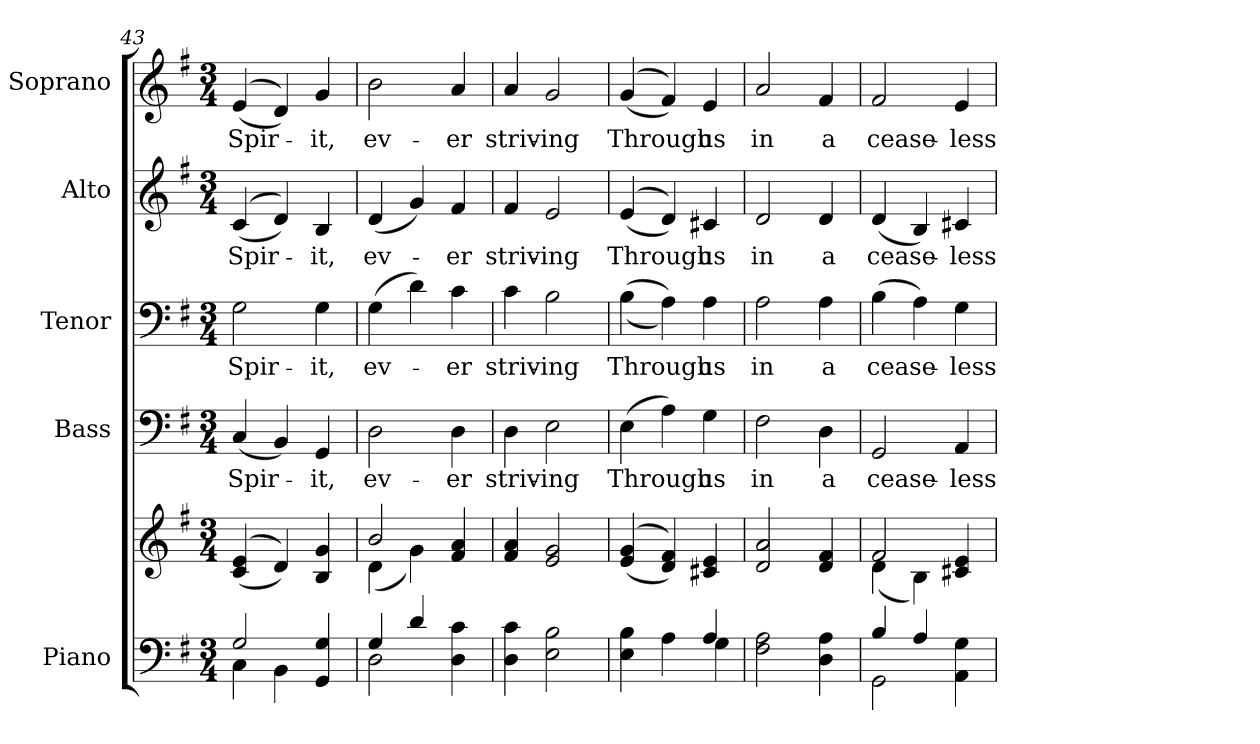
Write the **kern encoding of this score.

**kern	**kern	**kern	**text	**kern	**text	**kern	**text	**kern	**text
*part5	*part5	*part4	*part4	*part3	*part3	*part2	*part2	*part1	*part1
*staff6	*staff5	*staff4	*staff4	*staff3	*staff3	*staff2	*staff2	*staff1	*staff1
*I"Piano	*	*I"Bass	*	*I"Tenor	*	*I"Alto	*	*I"Soprano	*
*I'Pno.	*	*I'B.	*	*I'T.	*	*I'A.	*	*I'S.	*
*clefF4	*clefG2	*clefF4	*	*clefF4	*	*clefG2	*	*clefG2	*
*k[f#]	*k[f#]	*k[f#]	*	*k[f#]	*	*k[f#]	*	*k[f#]	*
*G:	*G:	*G:	*	*G:	*	*G:	*	*G:	*
*M3/4	*M3/4	*M3/4	*	*M3/4	*	*M3/4	*	*M3/4	*
=43	=43	=43	=43	=43	=43	=43	=43	=43	=43
*^	*	*	*	*	*	*	*	*	*
!	!	!	!	!LO:LY:b:color=#000000	!	!	!	!	!	!
!	!	!	!	!	!	!LO:LY:b:color=#000000	!	!	!	!
!	!	!	!	!	!	!	!	!LO:LY:b:color=#000000	!	!
!	!	!	!	!	!	!	!	!	!	!LO:LY:b:color=#000000
2Gi/	4Ci\	((4ci/ 4ei	(4Ci/	Spir-	2Gi\	Spir-	((4ci/	Spir-	((4ei/	Spir-
.	4BBi\	4di/))	4BBi/)	.	.	.	4di/))	.	4di/))	.
!	!	!	!	!LO:LY:b:color=#000000	!	!	!	!	!	!
!	!	!	!	!	!	!LO:LY:b:color=#000000	!	!	!	!
!	!	!	!	!	!	!	!	!LO:LY:b:color=#000000	!	!
!	!	!	!	!	!	!	!	!	!	!LO:LY:b:color=#000000
4GGi/ 4Gi	4ryy	4Bi/ 4gi	4GGi/	-it,	4Gi\	-it,	4Bi/	-it,	4gi/	-it,
=44	=44	=44	=44	=44	=44	=44	=44	=44	=44	=44
*	*	*^	*	*	*	*	*	*	*	*
!	!	!	!	!	!LO:LY:b:color=#000000	!	!	!	!	!	!
!	!	!	!	!	!	!	!LO:LY:b:color=#000000	!	!	!	!
!	!	!	!	!	!	!	!	!	!LO:LY:b:color=#000000	!	!
!	!	!	!	!	!	!	!	!	!	!	!LO:LY:b:color=#000000
4Gi/	2Di\	2bi/	(4di\	2Di\	ev-	(4Gi\	ev-	(4di/	ev-	2bi\	ev-
4di/	.	.	4gi\)	.	.	4di\)	.	4gi/)	.	.	.
!	!	!	!	!	!LO:LY:b:color=#000000	!	!	!	!	!	!
!	!	!	!	!	!	!	!LO:LY:b:color=#000000	!	!	!	!
!	!	!	!	!	!	!	!	!	!LO:LY:b:color=#000000	!	!
!	!	!	!	!	!	!	!	!	!	!	!LO:LY:b:color=#000000
4Di\ 4ci	4ryy	4f#i/ 4ai	4ryy	4Di\	-er	4ci\	-er	4f#i/	-er	4ai/	-er
*v	*v	*	*	*	*	*	*	*	*	*	*
*	*v	*v	*	*	*	*	*	*	*	*
!!LO:PB:g=z
=45	=45	=45	=45	=45	=45	=45	=45	=45	=45
*^	*^	*	*	*	*	*	*	*	*
!	!	!	!	!	!LO:LY:b:color=#000000	!	!	!	!	!	!
*v	*v	*	*	*	*	*	*	*	*	*	*
*	*v	*v	*	*	*	*	*	*	*	*
*^	*^	*	*	*	*	*	*	*	*
!	!	!	!	!	!	!	!LO:LY:b:color=#000000	!	!	!	!
*v	*v	*	*	*	*	*	*	*	*	*	*
*	*v	*v	*	*	*	*	*	*	*	*
*^	*^	*	*	*	*	*	*	*	*
!	!	!	!	!	!	!	!	!	!LO:LY:b:color=#000000	!	!
*v	*v	*	*	*	*	*	*	*	*	*	*
*	*v	*v	*	*	*	*	*	*	*	*
*^	*^	*	*	*	*	*	*	*	*
!	!	!	!	!	!	!	!	!	!	!	!LO:LY:b:color=#000000
*v	*v	*	*	*	*	*	*	*	*	*	*
*	*v	*v	*	*	*	*	*	*	*	*
4Di\ 4ci	4f#i/ 4ai	4Di\	striv-	4ci\	striv-	4f#i/	striv-	4ai/	striv-
!	!	!	!LO:LY:b:color=#000000	!	!	!	!	!	!
!	!	!	!	!	!LO:LY:b:color=#000000	!	!	!	!
!	!	!	!	!	!	!	!LO:LY:b:color=#000000	!	!
!	!	!	!	!	!	!	!	!	!LO:LY:b:color=#000000
2Ei\ 2Bi	2ei/ 2gi	2Ei\	-ing	2Bi\	-ing	2ei/	-ing	2gi/	-ing
=46	=46	=46	=46	=46	=46	=46	=46	=46	=46
*^	*	*	*	*	*	*	*	*	*
!	!	!	!	!LO:LY:b:color=#000000	!	!	!	!	!	!
!	!	!	!	!	!	!LO:LY:b:color=#000000	!	!	!	!
!	!	!	!	!	!	!	!	!LO:LY:b:color=#000000	!	!
!	!	!	!	!	!	!	!	!	!	!LO:LY:b:color=#000000
4Ei\ 4Bi	2ryy	((4ei/ 4gi	(4Ei\	Through	((4Bi\	Through	((4ei/	Through	((4gi/	Through
4Ai\	.	4di/ 4f#i))	4Ai\)	.	4Ai\))	.	4di/))	.	4f#i/))	.
!	!	!	!	!LO:LY:b:color=#000000	!	!	!	!	!	!
!	!	!	!	!	!	!LO:LY:b:color=#000000	!	!	!	!
!	!	!	!	!	!	!	!	!LO:LY:b:color=#000000	!	!
!	!	!	!	!	!	!	!	!	!	!LO:LY:b:color=#000000
4Ai/	4Gi\	4c#Xi/ 4ei	4Gi\	us	4Ai\	us	4c#Xi/	us	4ei/	us
*v	*v	*	*	*	*	*	*	*	*	*
=47	=47	=47	=47	=47	=47	=47	=47	=47	=47
*^	*	*	*	*	*	*	*	*	*
!	!	!	!	!LO:LY:b:color=#000000	!	!	!	!	!	!
*v	*v	*	*	*	*	*	*	*	*	*
*^	*	*	*	*	*	*	*	*	*
!	!	!	!	!	!	!LO:LY:b:color=#000000	!	!	!	!
*v	*v	*	*	*	*	*	*	*	*	*
*^	*	*	*	*	*	*	*	*	*
!	!	!	!	!	!	!	!	!LO:LY:b:color=#000000	!	!
*v	*v	*	*	*	*	*	*	*	*	*
*^	*	*	*	*	*	*	*	*	*
!	!	!	!	!	!	!	!	!	!	!LO:LY:b:color=#000000
*v	*v	*	*	*	*	*	*	*	*	*
2F#i\ 2Ai	2di/ 2ai	2F#i\	in	2Ai\	in	2di/	in	2ai/	in
!	!	!	!LO:LY:b:color=#000000	!	!	!	!	!	!
!	!	!	!	!	!LO:LY:b:color=#000000	!	!	!	!
!	!	!	!	!	!	!	!LO:LY:b:color=#000000	!	!
!	!	!	!	!	!	!	!	!	!LO:LY:b:color=#000000
4Di\ 4Ai	4di/ 4f#i	4Di\	a	4Ai\	a	4di/	a	4f#i/	a
!!LO:PB:g=z
=48	=48	=48	=48	=48	=48	=48	=48	=48	=48
*^	*^	*	*	*	*	*	*	*	*
!	!	!	!	!	!LO:LY:b:color=#000000	!	!	!	!	!	!
!	!	!	!	!	!	!	!LO:LY:b:color=#000000	!	!	!	!
!	!	!	!	!	!	!	!	!	!LO:LY:b:color=#000000	!	!
!	!	!	!	!	!	!	!	!	!	!	!LO:LY:b:color=#000000
4Bi/	2GGi\	2f#i/	(4di\	2GGi/	cease-	(4Bi\	cease-	(4di/	cease-	2f#i/	cease-
4Ai/	.	.	4Bi\)	.	.	4Ai\)	.	4Bi/)	.	.	.
!	!	!	!	!	!LO:LY:b:color=#000000	!	!	!	!	!	!
!	!	!	!	!	!	!	!LO:LY:b:color=#000000	!	!	!	!
!	!	!	!	!	!	!	!	!	!LO:LY:b:color=#000000	!	!
!	!	!	!	!	!	!	!	!	!	!	!LO:LY:b:color=#000000
4AAi\ 4Gi	4ryy	4c#Xi/ 4ei	4ryy	4AAi/	-less	4Gi\	-less	4c#Xi/	-less	4ei/	-less
*v	*v	*	*	*	*	*	*	*	*	*	*
*	*v	*v	*	*	*	*	*	*	*	*
=	=	=	=	=	=	=	=	=	=
*-	*-	*-	*-	*-	*-	*-	*-	*-	*-
